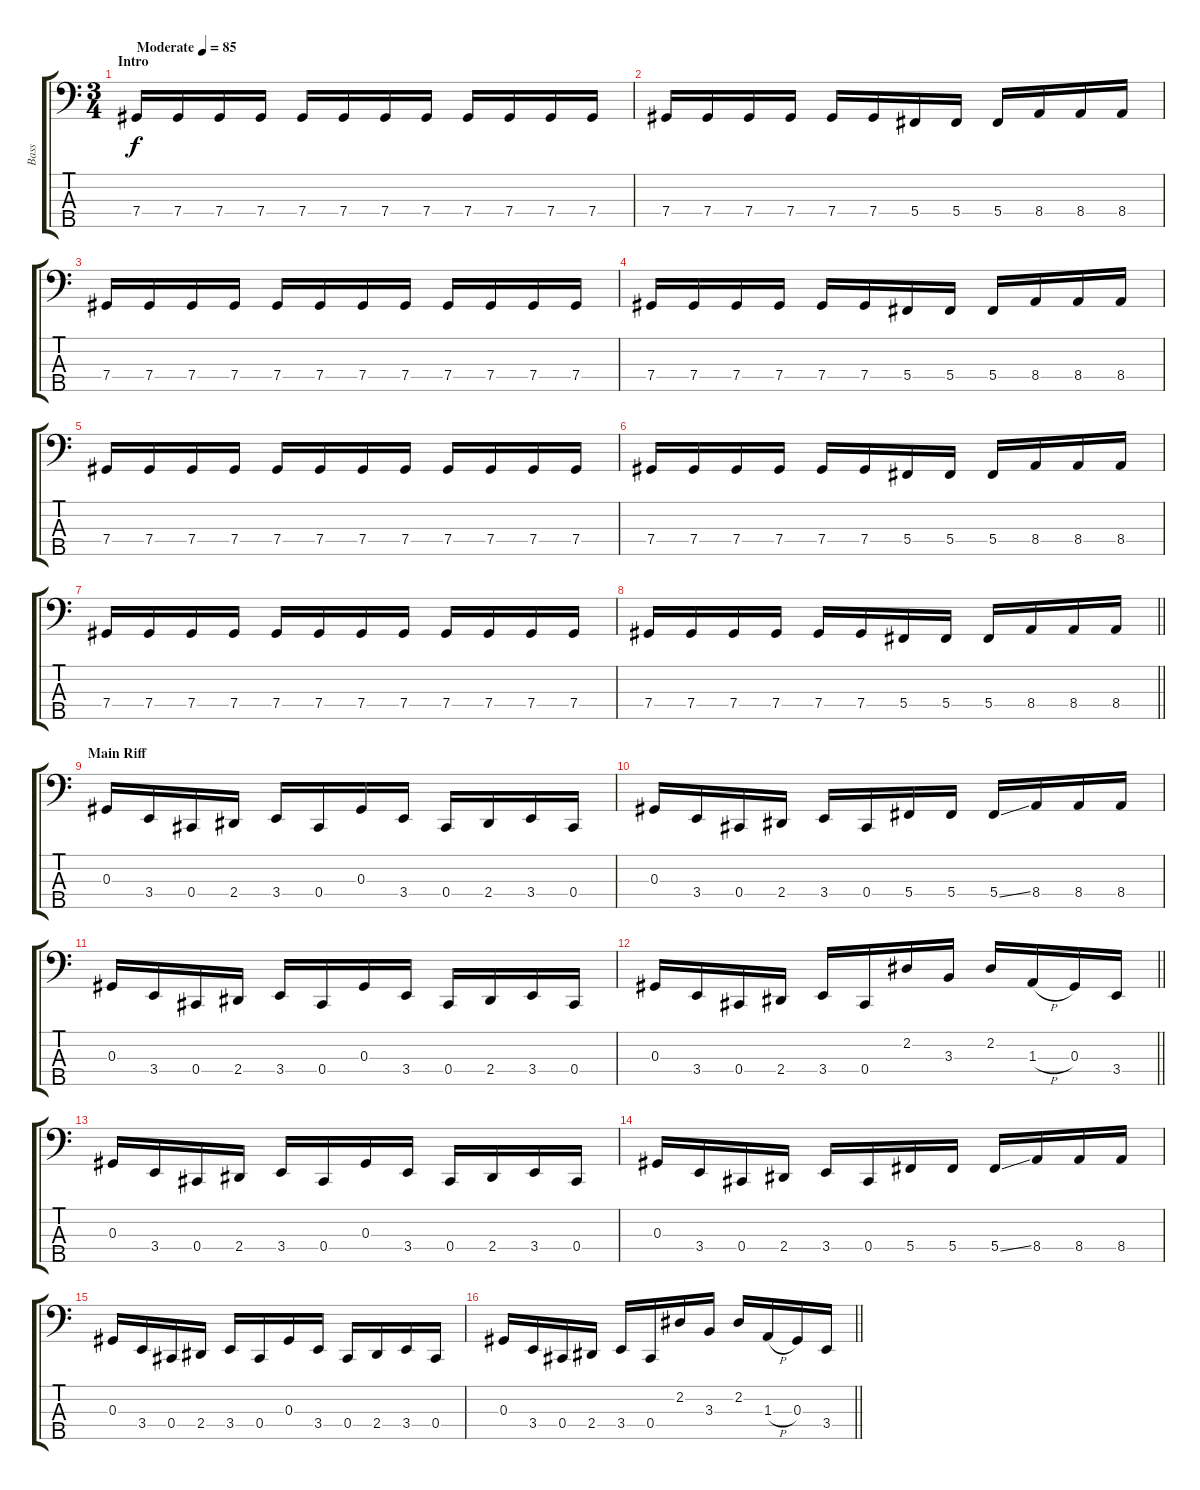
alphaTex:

\track ("Bass" "Bass") {instrument electricbassfinger}
\staff {score tabs}
\tuning (Gb2 Db2 Ab1 Db1 Ab0) {hide}
\ts (3 4)
\section ("" "Intro")
\tempo (85 "Moderate")
\clef f4
\ks c
7.4.16{dy f volume 14 instrument electricbassfinger} 7.4.16 7.4.16 7.4.16 7.4.16 7.4.16 7.4.16 7.4.16 7.4.16 7.4.16 7.4.16 7.4.16 |
7.4.16 7.4.16 7.4.16 7.4.16 7.4.16 7.4.16 5.4.16 5.4.16 5.4.16 8.4.16 8.4.16 8.4.16 |
7.4.16 7.4.16 7.4.16 7.4.16 7.4.16 7.4.16 7.4.16 7.4.16 7.4.16 7.4.16 7.4.16 7.4.16 |
7.4.16 7.4.16 7.4.16 7.4.16 7.4.16 7.4.16 5.4.16 5.4.16 5.4.16 8.4.16 8.4.16 8.4.16 |
7.4.16 7.4.16 7.4.16 7.4.16 7.4.16 7.4.16 7.4.16 7.4.16 7.4.16 7.4.16 7.4.16 7.4.16 |
7.4.16 7.4.16 7.4.16 7.4.16 7.4.16 7.4.16 5.4.16 5.4.16 5.4.16 8.4.16 8.4.16 8.4.16 |
7.4.16 7.4.16 7.4.16 7.4.16 7.4.16 7.4.16 7.4.16 7.4.16 7.4.16 7.4.16 7.4.16 7.4.16 |
\barLineRight lightlight
7.4.16 7.4.16 7.4.16 7.4.16 7.4.16 7.4.16 5.4.16 5.4.16 5.4.16 8.4.16 8.4.16 8.4.16 |
\section ("" "Main Riff")
0.3.16{volume 10} 3.4.16 0.4.16 2.4.16 3.4.16 0.4.16 0.3.16 3.4.16 0.4.16 2.4.16 3.4.16 0.4.16 |
0.3.16 3.4.16 0.4.16 2.4.16 3.4.16 0.4.16 5.4.16 5.4.16 5.4{ss}.16 8.4.16 8.4.16 8.4.16 |
0.3.16 3.4.16 0.4.16 2.4.16 3.4.16 0.4.16 0.3.16 3.4.16 0.4.16 2.4.16 3.4.16 0.4.16 |
\barLineRight lightlight
0.3.16 3.4.16 0.4.16 2.4.16 3.4.16 0.4.16 2.2.16 3.3.16 2.2.16 1.3{h}.16 0.3.16 3.4.16 |
0.3.16 3.4.16 0.4.16 2.4.16 3.4.16 0.4.16 0.3.16 3.4.16 0.4.16 2.4.16 3.4.16 0.4.16 |
0.3.16 3.4.16 0.4.16 2.4.16 3.4.16 0.4.16 5.4.16 5.4.16 5.4{ss}.16 8.4.16 8.4.16 8.4.16 |
0.3.16 3.4.16 0.4.16 2.4.16 3.4.16 0.4.16 0.3.16 3.4.16 0.4.16 2.4.16 3.4.16 0.4.16 |
\barLineRight lightlight
0.3.16 3.4.16 0.4.16 2.4.16 3.4.16 0.4.16 2.2.16 3.3.16 2.2.16 1.3{h}.16 0.3.16 3.4.16
